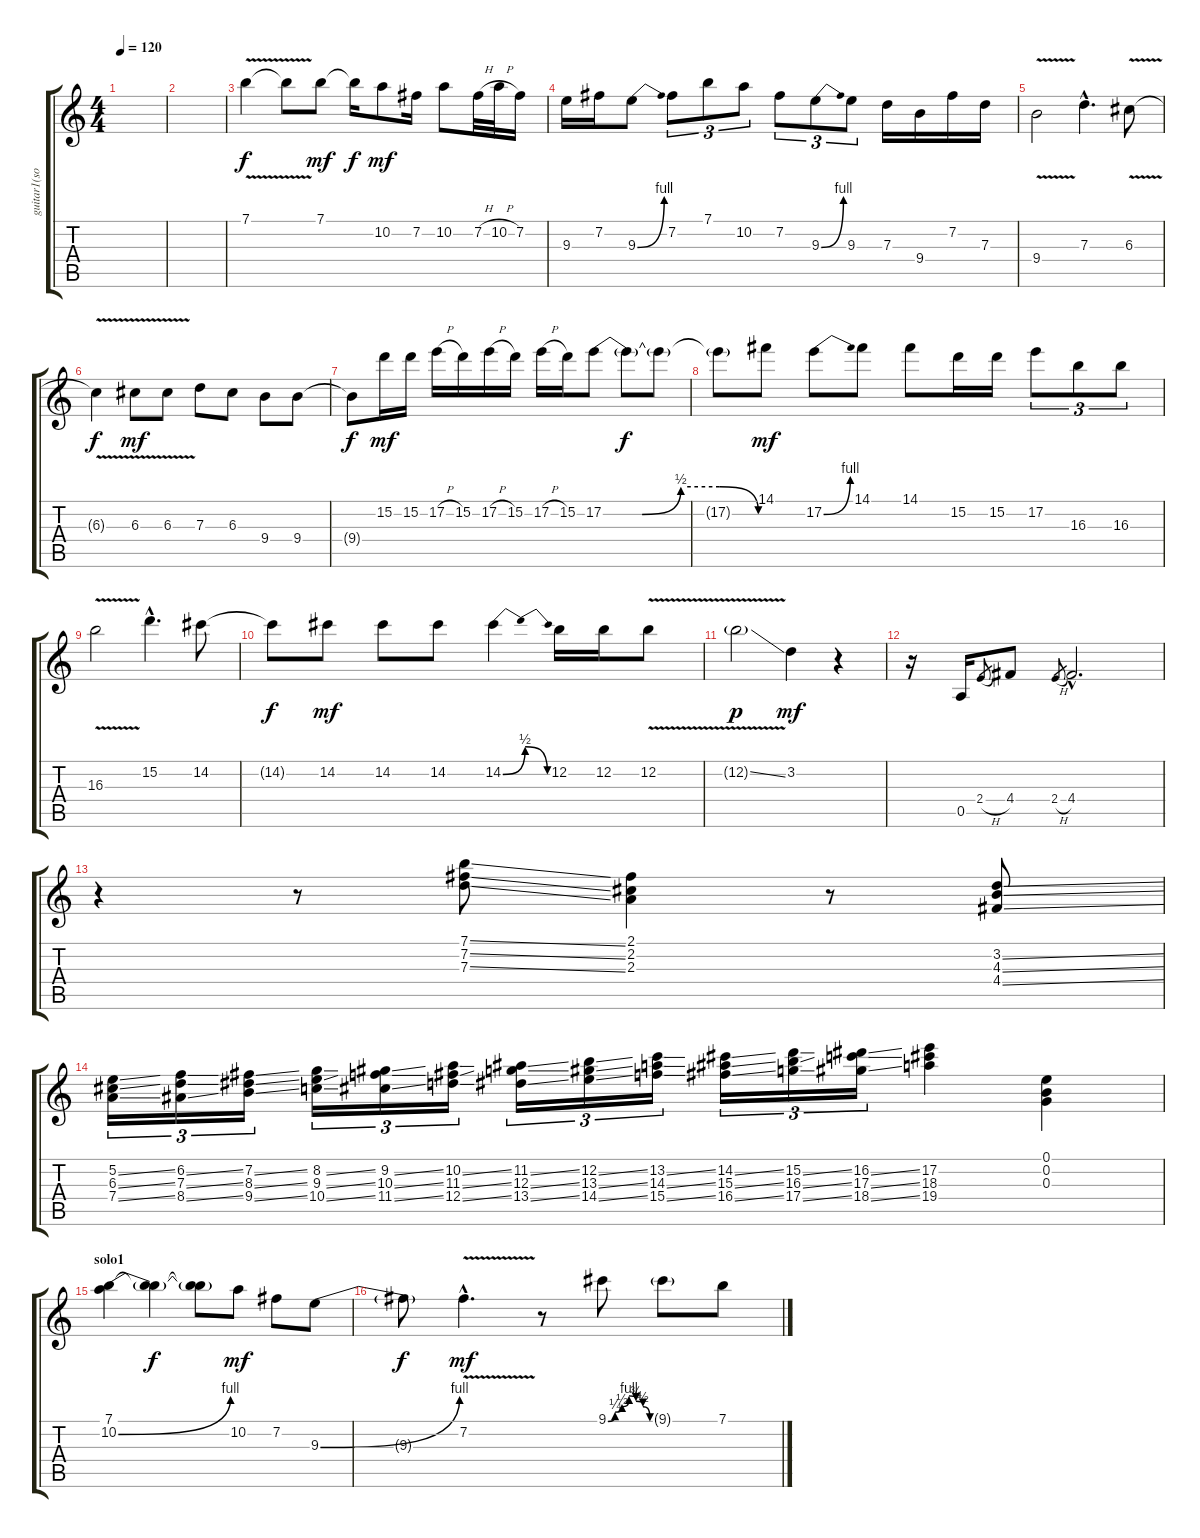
\track ("guitar1(solo)" "guitar1(so") {instrument distortionguitar}
\staff {score tabs}
\tuning (E4 B3 G3 D3 A2 E2) {hide}
\ts (4 4)
\tempo 120
\clef g2
\ks c
|
|
7.1{v}.4 7.1{t}.8{dy f} 7.1.8{dy mf} 7.1{t}.16{dy f} 10.2.8{dy mf} 7.2.16 10.2.8 7.2{h}.32 10.2{h}.32 7.2.16 |
9.3.16 7.2.16 9.3{be (bend 0 0 60 4)}.8 7.2.8{tu (3 2)} 7.1.8{tu (3 2)} 10.2.8{tu (3 2)} 7.2.8{tu (3 2)} 9.3{be (bend 0 0 60 4)}.8{tu (3 2)} 9.3.8{tu (3 2)} 7.3.16 9.4.16 7.2.16 7.3.16 |
9.4{v}.2 7.3{hac}.4{d} 6.3{v}.8 |
6.3{t}.4{dy f} 6.3{v}.8{dy mf} 6.3{v}.8 7.3.8 6.3.8 9.4.8 9.4.8 |
9.4{t}.8{dy f} 15.2.16{dy mf} 15.2.16 17.2{h}.16 15.2.16 17.2{h}.16 15.2.16 17.2{h}.16 15.2.16 17.2{be (custom 0 0 15 0 30 2 45 2 60 0)}.8 17.2{t}.8{dy f} 17.2{t}.8 |
17.2{t}.8 14.1.8{dy mf} 17.2{be (bend 0 0 60 4)}.8 14.1.8 14.1.8 15.2.16 15.2.16 17.2.8{tu (3 2)} 16.3.8{tu (3 2)} 16.3.8{tu (3 2)} |
16.3{v}.2 15.2{hac}.4{d} 14.2.8 |
14.2{t}.8{dy f} 14.2.8{dy mf} 14.2.8 14.2.8 14.2{be (bendrelease 0 0 15 2 30 2 60 0)}.4 12.2.16 12.2.16 12.2{v}.8 |
12.2{v ss g}.2{dy p} 3.2.4{dy mf} r.4 |
r.16 0.5.16 2.4{h}.8{gr} 4.4.8 2.4{h}.8{gr} 4.4{hac}.2{d} |
r.4 r.8 (7.1{ss} 7.2{ss} 7.3{ss}).8 (2.1 2.2 2.3).4 r.8 (3.2{ss} 4.3{ss} 4.4{ss}).8 |
(5.2{ss} 6.3{ss} 7.4{ss}).16{tu (3 2)} (6.2{ss} 7.3{ss} 8.4{ss}).16{tu (3 2)} (7.2{ss} 8.3{ss} 9.4{ss}).16{tu (3 2)} (8.2{ss} 9.3{ss} 10.4{ss}).16{tu (3 2)} (9.2{ss} 10.3{ss} 11.4{ss}).16{tu (3 2)} (10.2{ss} 11.3{ss} 12.4{ss}).16{tu (3 2)} (11.2{ss} 12.3{ss} 13.4{ss}).16{tu (3 2)} (12.2{ss} 13.3{ss} 14.4{ss}).16{tu (3 2)} (13.2{ss} 14.3{ss} 15.4{ss}).16{tu (3 2)} (14.2{ss} 15.3{ss} 16.4{ss}).16{tu (3 2)} (15.2{ss} 16.3{ss} 17.4{ss}).16{tu (3 2)} (16.2{ss} 17.3{ss} 18.4{ss}).16{tu (3 2)} (17.2 18.3 19.4).4 (0.1 0.2 0.3).4 |
\section ("" "solo1")
(7.1 10.2{be (bend 0 0 60 4)}).4 (7.1{t} 10.2{t}).4{dy f} (7.1{t} 10.2{t}).8 10.2.8{dy mf} 7.2.8 9.3{be (bend 0 0 60 4)}.8 |
9.3{t}.8{dy f} 7.2{v hac}.4{d dy mf} r.8 9.1{be (custom 0 0 10 1 20 2 30 4 40 3 50 2 60 0)}.8 9.1{g}.8 7.1.8
